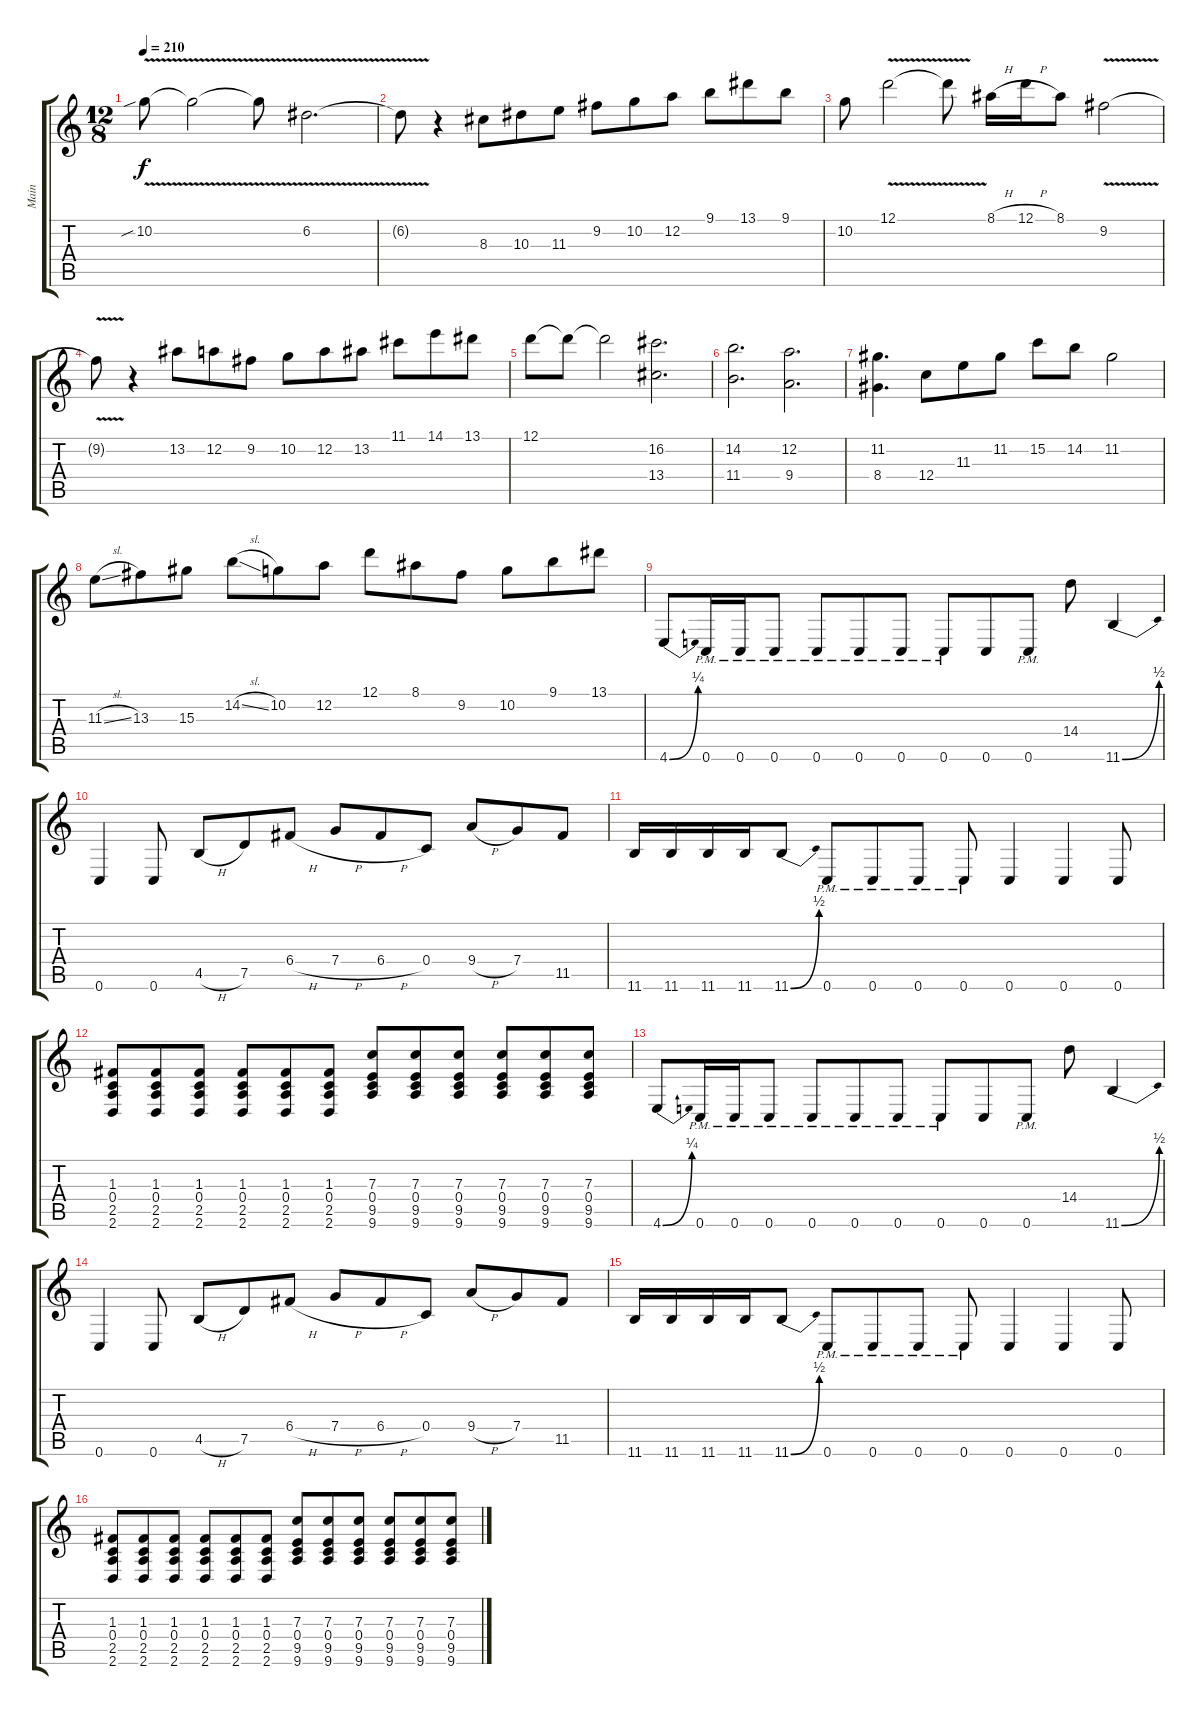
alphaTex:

\track ("Main" "Main") {instrument distortionguitar}
\staff {score tabs}
\tuning (D4 A3 F3 C3 G2 C2) {hide}
\ts (12 8)
\tempo 210
\clef g2
\ks c
10.2{v sib}.8{dy f} 10.2{t}.2 10.2{v t}.8 6.2{v}.2{d} |
6.2{t}.8 r.4 8.3.8 10.3.8 11.3.8 9.2.8 10.2.8 12.2.8 9.1.8 13.1.8 9.1.8 |
10.2.8 12.1{v}.2 12.1{v t}.8 8.1{h}.16 12.1{h}.16 8.1.8 9.2{v}.2 |
9.2{v t}.8 r.4 13.2.8 12.2.8 9.2.8 10.2.8 12.2.8 13.2.8 11.1.8 14.1.8 13.1.8 |
12.1.8 12.1{t}.8 12.1{t}.2 (16.2 13.4).2{d} |
(14.2 11.4).2{d} (12.2 9.4).2{d} |
(11.2 8.4).4{d} 12.4.8 11.3.8 11.2.8 15.2.8 14.2.8 11.2.2 |
11.3{sl}.8 13.3.8 15.3.8 14.2{sl}.8 10.2.8 12.2.8 12.1.8 8.1.8 9.2.8 10.2.8 9.1.8 13.1.8 |
4.6{be (bend 0 0 60 1)}.8 0.6{pm}.16 0.6{pm}.16 0.6{pm}.8 0.6{pm}.8 0.6{pm}.8 0.6{pm}.8 0.6{pm}.8 0.6.8 0.6{pm}.8 14.4.8 11.6{be (bend 0 0 60 2)}.4 |
0.6.4 0.6.8 4.5{h}.8 7.5.8 6.4{h}.8 7.4{h}.8 6.4{h}.8 0.4.8 9.4{h}.8 7.4.8 11.5.8 |
11.6.16 11.6.16 11.6.16 11.6.16 11.6{be (bend 0 0 60 2)}.8 0.6{pm}.8 0.6{pm}.8 0.6{pm}.8 0.6{pm}.8 0.6.4 0.6.4 0.6.8 |
(1.3 0.4 2.5 2.6).8 (1.3 0.4 2.5 2.6).8 (1.3 0.4 2.5 2.6).8 (1.3 0.4 2.5 2.6).8 (1.3 0.4 2.5 2.6).8 (1.3 0.4 2.5 2.6).8 (7.3 0.4 9.5 9.6).8 (7.3 0.4 9.5 9.6).8 (7.3 0.4 9.5 9.6).8 (7.3 0.4 9.5 9.6).8 (7.3 0.4 9.5 9.6).8 (7.3 0.4 9.5 9.6).8 |
4.6{be (bend 0 0 60 1)}.8 0.6{pm}.16 0.6{pm}.16 0.6{pm}.8 0.6{pm}.8 0.6{pm}.8 0.6{pm}.8 0.6{pm}.8 0.6.8 0.6{pm}.8 14.4.8 11.6{be (bend 0 0 60 2)}.4 |
0.6.4 0.6.8 4.5{h}.8 7.5.8 6.4{h}.8 7.4{h}.8 6.4{h}.8 0.4.8 9.4{h}.8 7.4.8 11.5.8 |
11.6.16 11.6.16 11.6.16 11.6.16 11.6{be (bend 0 0 60 2)}.8 0.6{pm}.8 0.6{pm}.8 0.6{pm}.8 0.6{pm}.8 0.6.4 0.6.4 0.6.8 |
(1.3 0.4 2.5 2.6).8 (1.3 0.4 2.5 2.6).8 (1.3 0.4 2.5 2.6).8 (1.3 0.4 2.5 2.6).8 (1.3 0.4 2.5 2.6).8 (1.3 0.4 2.5 2.6).8 (7.3 0.4 9.5 9.6).8 (7.3 0.4 9.5 9.6).8 (7.3 0.4 9.5 9.6).8 (7.3 0.4 9.5 9.6).8 (7.3 0.4 9.5 9.6).8 (7.3 0.4 9.5 9.6).8
